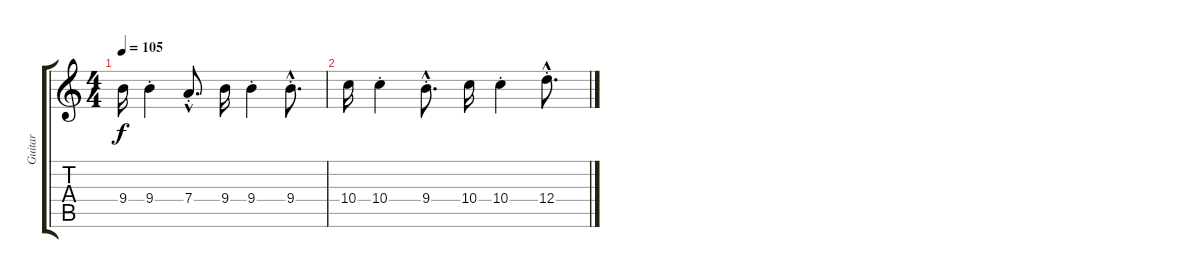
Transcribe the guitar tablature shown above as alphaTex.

\track ("Guitar" "Guitar") {instrument distortionguitar}
\staff {score tabs}
\tuning (E4 B3 G3 D3 A2 E2) {hide}
\ts (4 4)
\tempo 105
\clef g2
\ks c
9.4.16{dy f} 9.4{st}.4 7.4{hac st}.8{d} 9.4.16 9.4{st}.4 9.4{hac st}.8{d} |
10.4.16 10.4{st}.4 9.4{hac st}.8{d} 10.4.16 10.4{st}.4 12.4{hac st}.8{d}
